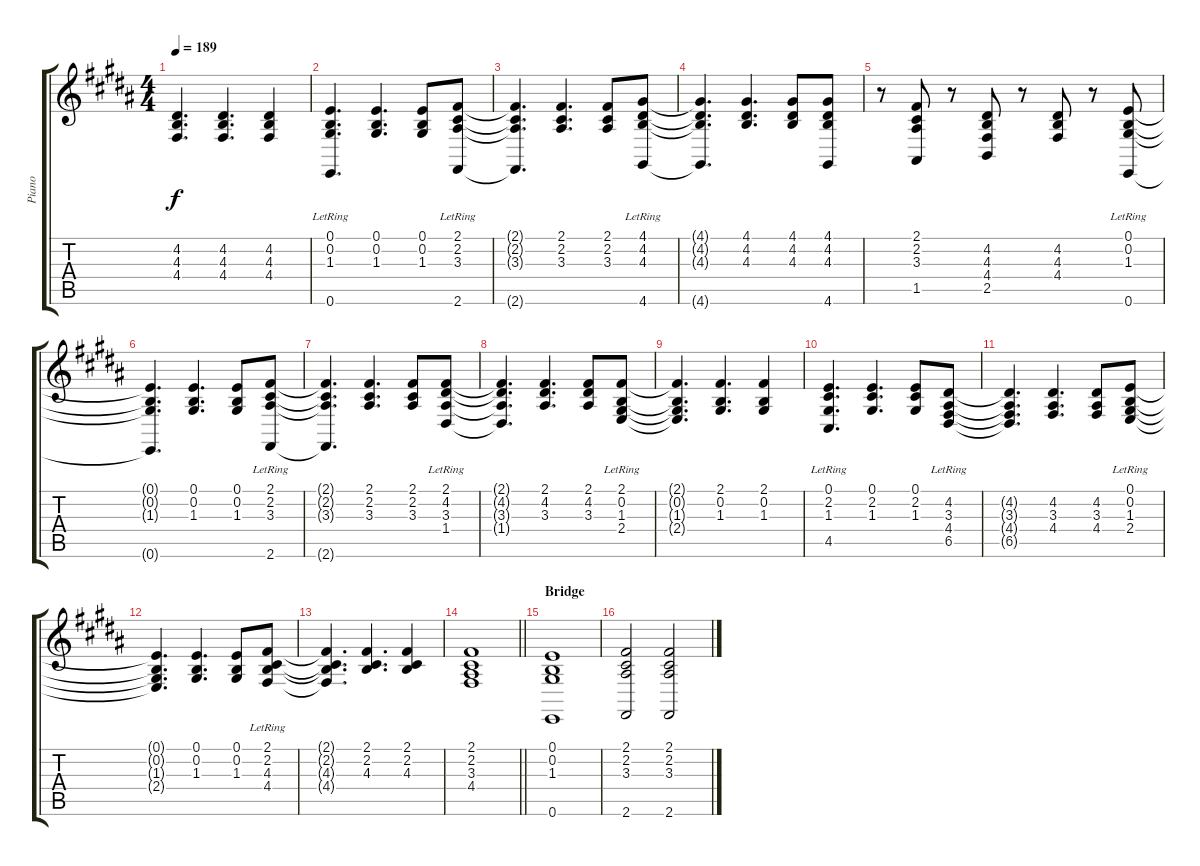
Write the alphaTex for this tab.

\track ("Piano" "Piano") {instrument acousticgrandpiano}
\staff {score tabs}
\tuning (E4 B3 G3 D3 A2 E2) {hide}
\ts (4 4)
\tempo 189
\clef g2
\ks b
(4.2 4.3 4.4).4{d dy f} (4.2 4.3 4.4).4{d} (4.2 4.3 4.4).4 |
(0.1 0.2 1.3 0.6{lr}).4{d} (0.1 0.2 1.3).4{d} (0.1 0.2 1.3).8 (2.1 2.2 3.3 2.6{lr}).8 |
(2.1{t} 2.2{t} 3.3{t} 2.6{t}).4{d} (2.1 2.2 3.3).4{d} (2.1 2.2 3.3).8 (4.1 4.2 4.3 4.6{lr}).8 |
(4.1{t} 4.2{t} 4.3{t} 4.6{t}).4{d} (4.1 4.2 4.3).4{d} (4.1 4.2 4.3).8 (4.1 4.2 4.3 4.6).8 |
r.8 (2.1 2.2 3.3 1.5).8 r.8 (4.2 4.3 4.4 2.5).8 r.8 (4.2 4.3 4.4).8 r.8 (0.1 0.2 1.3 0.6{lr}).8 |
(0.1{t} 0.2{t} 1.3{t} 0.6{t}).4{d} (0.1 0.2 1.3).4{d} (0.1 0.2 1.3).8 (2.1 2.2 3.3 2.6{lr}).8 |
(2.1{t} 2.2{t} 3.3{t} 2.6{t}).4{d} (2.1 2.2 3.3).4{d} (2.1 2.2 3.3).8 (2.1 4.2 3.3 1.4{lr}).8 |
(2.1{t} 4.2{t} 3.3{t} 1.4{t}).4{d} (2.1 4.2 3.3).4{d} (2.1 4.2 3.3).8 (2.1 0.2 1.3 2.4{lr}).8 |
(2.1{t} 0.2{t} 1.3{t} 2.4{t}).4{d} (2.1 0.2 1.3).4{d} (2.1 0.2 1.3).4 |
(0.1 2.2 1.3 4.5{lr}).4{d} (0.1 2.2 1.3).4{d} (0.1 2.2 1.3).8 (4.2 3.3 4.4 6.5{lr}).8 |
(4.2{t} 3.3{t} 4.4{t} 6.5{t}).4{d} (4.2 3.3 4.4).4{d} (4.2 3.3 4.4).8 (0.1 0.2 1.3 2.4{lr}).8 |
(0.1{t} 0.2{t} 1.3{t} 2.4{t}).4{d} (0.1 0.2 1.3).4{d} (0.1 0.2 1.3).8 (2.1 2.2 4.3 4.4{lr}).8 |
(2.1{t} 2.2{t} 4.3{t} 4.4{t}).4{d} (2.1 2.2 4.3).4{d} (2.1 2.2 4.3).4 |
\barLineRight lightlight
(2.1 2.2 3.3 4.4).1 |
\section ("" "Bridge")
(0.1 0.2 1.3 0.6).1 |
(2.1 2.2 3.3 2.6).2 (2.1 2.2 3.3 2.6).2
